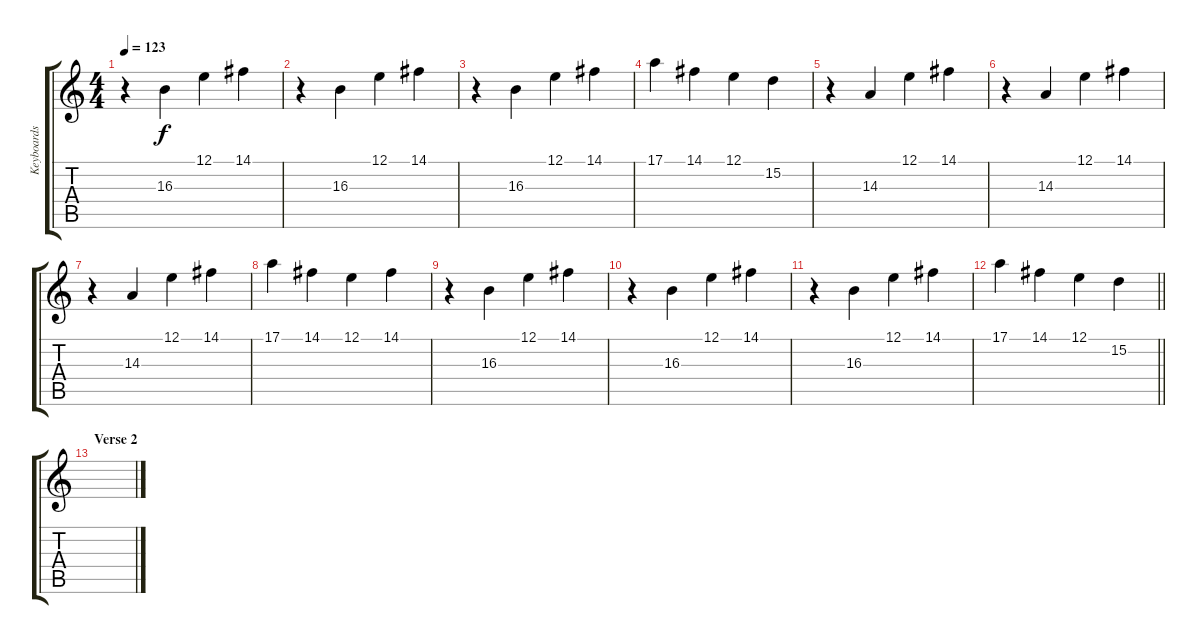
\track ("Keyboards (Higher Octave)" "Keyboards ") {instrument synthbrass2}
\staff {score tabs}
\tuning (E4 B3 G3 D3 A2 E2) {hide}
\ts (4 4)
\tempo 123
\clef g2
\ks c
r.4{dy f} 16.3.4 12.1.4 14.1.4 |
r.4 16.3.4 12.1.4 14.1.4 |
r.4 16.3.4 12.1.4 14.1.4 |
17.1.4 14.1.4 12.1.4 15.2.4 |
r.4 14.3.4 12.1.4 14.1.4 |
r.4 14.3.4 12.1.4 14.1.4 |
r.4 14.3.4 12.1.4 14.1.4 |
17.1.4 14.1.4 12.1.4 14.1.4 |
r.4 16.3.4 12.1.4 14.1.4 |
r.4 16.3.4 12.1.4 14.1.4 |
r.4 16.3.4 12.1.4 14.1.4 |
\barLineRight lightlight
17.1.4 14.1.4 12.1.4 15.2.4 |
\section ("" "Verse 2")
